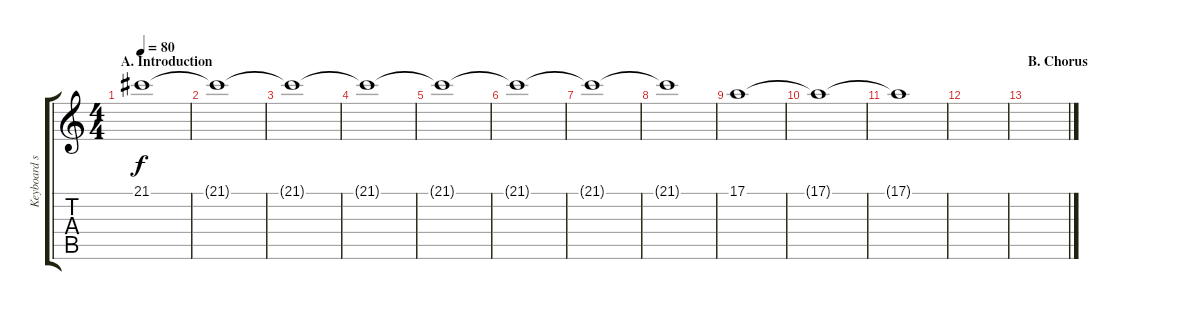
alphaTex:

\track ("Keyboard strings" "Keyboard s") {instrument stringensemble1}
\staff {score tabs}
\tuning (E4 B3 G3 D3 A2 E2) {hide}
\ts (4 4)
\section ("" "A. Introduction")
\tempo 80
\clef g2
\ks c
21.1.1{dy f instrument stringensemble1} |
21.1{t}.1 |
21.1{t}.1 |
21.1{t}.1 |
21.1{t}.1 |
21.1{t}.1 |
21.1{t}.1 |
21.1{t}.1 |
17.1.1 |
17.1{t}.1 |
17.1{t}.1{volume 7} |
|
\section ("" "B. Chorus")
